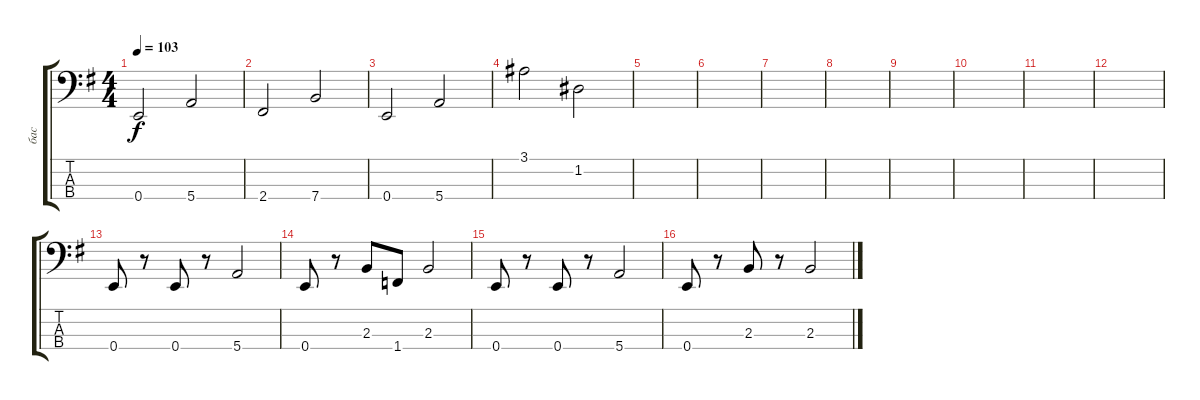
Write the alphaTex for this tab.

\track ("бас" "бас") {instrument electricbassfinger}
\staff {score tabs}
\tuning (G2 D2 A1 E1) {hide}
\ts (4 4)
\tempo 103
\clef f4
\ks eminor
0.4.2{dy f} 5.4.2 |
2.4.2 7.4.2 |
0.4.2 5.4.2 |
3.1.2 1.2.2 |
|
|
|
|
|
|
|
|
0.4.8 r.8 0.4.8 r.8 5.4.2 |
0.4.8 r.8 2.3.8 1.4.8 2.3.2 |
0.4.8 r.8 0.4.8 r.8 5.4.2 |
0.4.8 r.8 2.3.8 r.8 2.3.2
